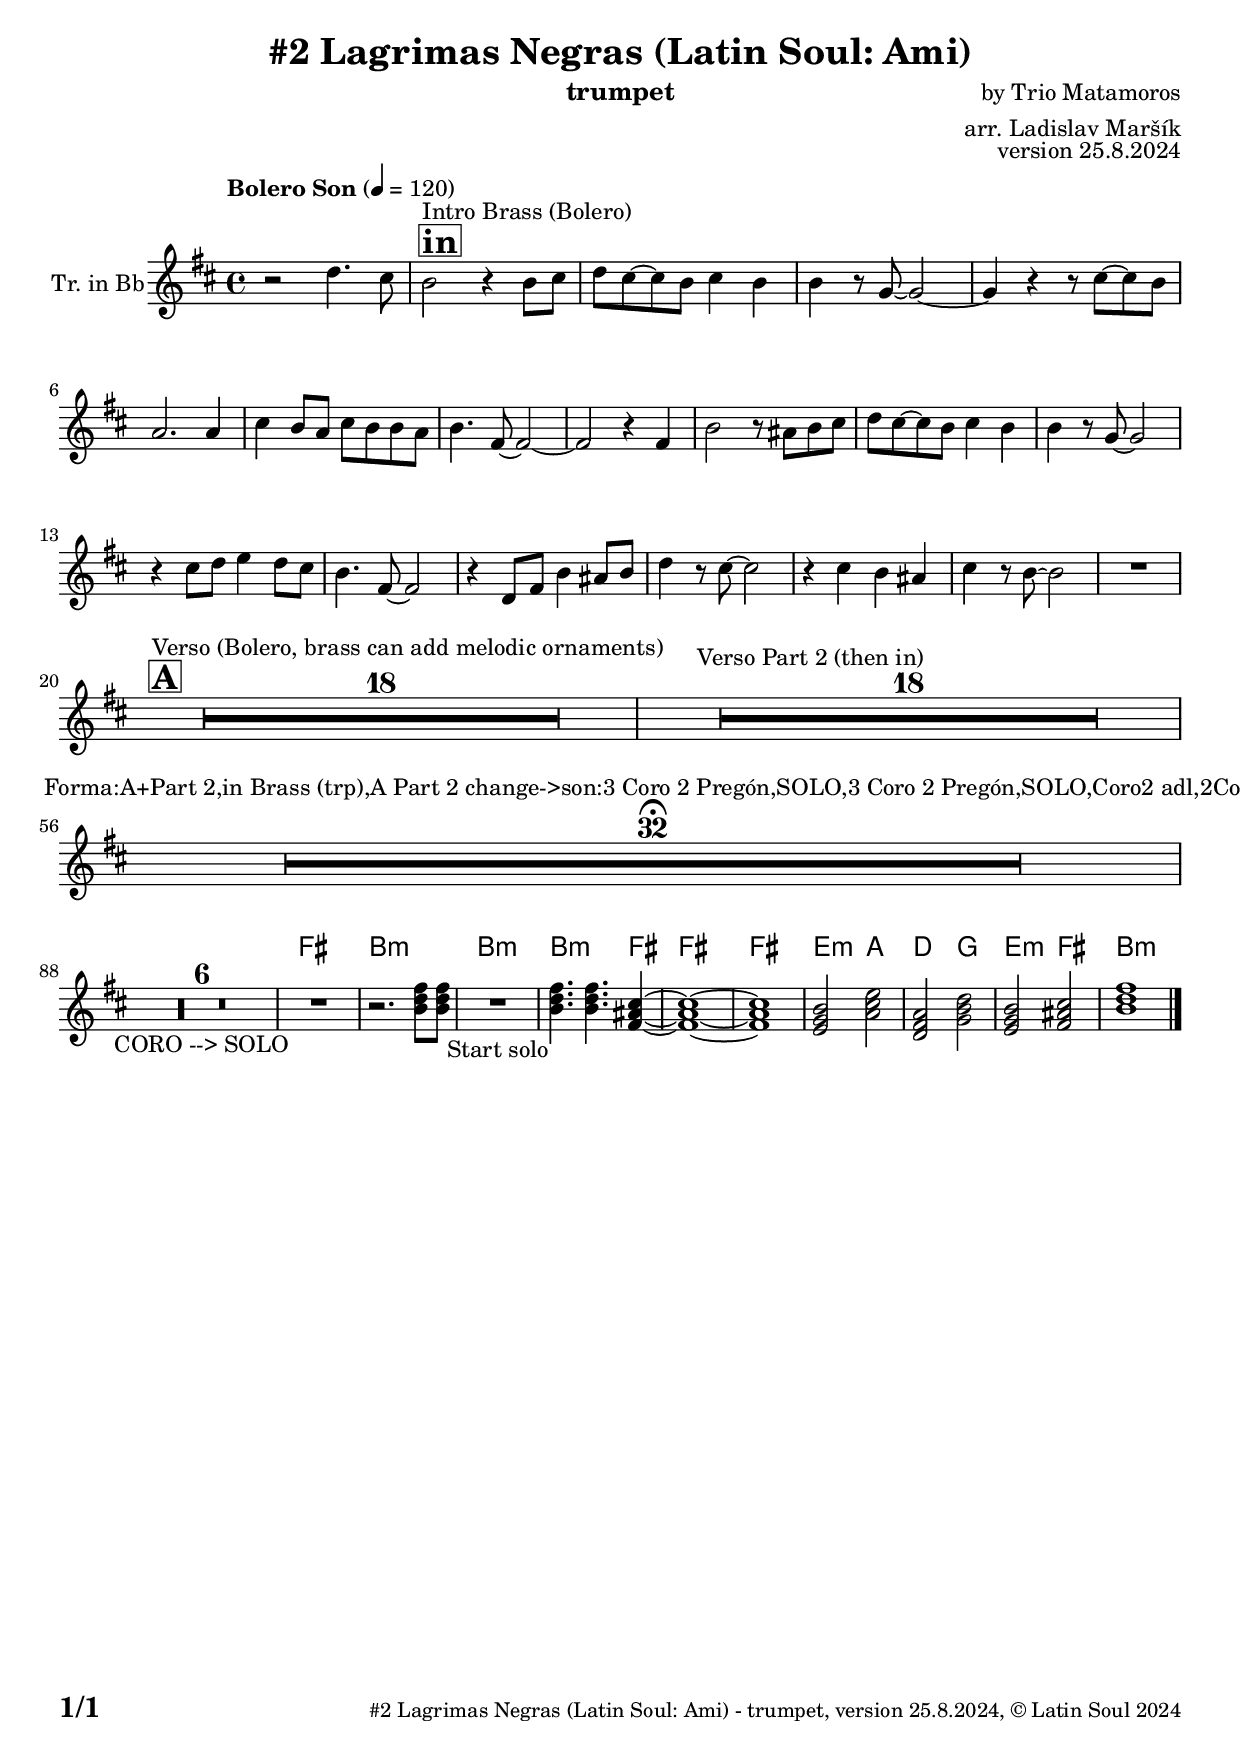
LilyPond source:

\version "2.24.4"

% Sheet revision 2022_09

\header {
  title = "#2 Lagrimas Negras (Latin Soul: Ami)"
  instrument = "trumpet"
  composer = "by Trio Matamoros"
  arranger = "arr. Ladislav Maršík"
  opus = "version 25.8.2024"
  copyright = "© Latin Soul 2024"
}

inst =
#(define-music-function
  (string)
  (string?)
  #{ <>^\markup \abs-fontsize #16 \bold \box #string #})

makePercent = #(define-music-function (note) (ly:music?)
                 (make-music 'PercentEvent 'length (ly:music-length note)))

#(define (test-stencil grob text)
   (let* ((orig (ly:grob-original grob))
          (siblings (ly:spanner-broken-into orig)) ; have we been split?
          (refp (ly:grob-system grob))
          (left-bound (ly:spanner-bound grob LEFT))
          (right-bound (ly:spanner-bound grob RIGHT))
          (elts-L (ly:grob-array->list (ly:grob-object left-bound 'elements)))
          (elts-R (ly:grob-array->list (ly:grob-object right-bound 'elements)))
          (break-alignment-L
           (filter
            (lambda (elt) (grob::has-interface elt 'break-alignment-interface))
            elts-L))
          (break-alignment-R
           (filter
            (lambda (elt) (grob::has-interface elt 'break-alignment-interface))
            elts-R))
          (break-alignment-L-ext (ly:grob-extent (car break-alignment-L) refp X))
          (break-alignment-R-ext (ly:grob-extent (car break-alignment-R) refp X))
          (num
           (markup text))
          (num
           (if (or (null? siblings)
                   (eq? grob (car siblings)))
               num
               (make-parenthesize-markup num)))
          (num (grob-interpret-markup grob num))
          (num-stil-ext-X (ly:stencil-extent num X))
          (num-stil-ext-Y (ly:stencil-extent num Y))
          (num (ly:stencil-aligned-to num X CENTER))
          (num
           (ly:stencil-translate-axis
            num
            (+ (interval-length break-alignment-L-ext)
               (* 0.5
                  (- (car break-alignment-R-ext)
                     (cdr break-alignment-L-ext))))
            X))
          (bracket-L
           (markup
            #:path
            0.1 ; line-thickness
            `((moveto 0.5 ,(* 0.5 (interval-length num-stil-ext-Y)))
              (lineto ,(* 0.5
                          (- (car break-alignment-R-ext)
                             (cdr break-alignment-L-ext)
                             (interval-length num-stil-ext-X)))
                      ,(* 0.5 (interval-length num-stil-ext-Y)))
              (closepath)
              (rlineto 0.0
                       ,(if (or (null? siblings) (eq? grob (car siblings)))
                            -1.0 0.0)))))
          (bracket-R
           (markup
            #:path
            0.1
            `((moveto ,(* 0.5
                          (- (car break-alignment-R-ext)
                             (cdr break-alignment-L-ext)
                             (interval-length num-stil-ext-X)))
                      ,(* 0.5 (interval-length num-stil-ext-Y)))
              (lineto 0.5
                      ,(* 0.5 (interval-length num-stil-ext-Y)))
              (closepath)
              (rlineto 0.0
                       ,(if (or (null? siblings) (eq? grob (last siblings)))
                            -1.0 0.0)))))
          (bracket-L (grob-interpret-markup grob bracket-L))
          (bracket-R (grob-interpret-markup grob bracket-R))
          (num (ly:stencil-combine-at-edge num X LEFT bracket-L 0.4))
          (num (ly:stencil-combine-at-edge num X RIGHT bracket-R 0.4)))
     num))

#(define-public (Measure_attached_spanner_engraver context)
   (let ((span '())
         (finished '())
         (event-start '())
         (event-stop '()))
     (make-engraver
      (listeners ((measure-counter-event engraver event)
                  (if (= START (ly:event-property event 'span-direction))
                      (set! event-start event)
                      (set! event-stop event))))
      ((process-music trans)
       (if (ly:stream-event? event-stop)
           (if (null? span)
               (ly:warning "You're trying to end a measure-attached spanner but you haven't started one.")
               (begin (set! finished span)
                 (ly:engraver-announce-end-grob trans finished event-start)
                 (set! span '())
                 (set! event-stop '()))))
       (if (ly:stream-event? event-start)
           (begin (set! span (ly:engraver-make-grob trans 'MeasureCounter event-start))
             (set! event-start '()))))
      ((stop-translation-timestep trans)
       (if (and (ly:spanner? span)
                (null? (ly:spanner-bound span LEFT))
                (moment<=? (ly:context-property context 'measurePosition) ZERO-MOMENT))
           (ly:spanner-set-bound! span LEFT
                                  (ly:context-property context 'currentCommandColumn)))
       (if (and (ly:spanner? finished)
                (moment<=? (ly:context-property context 'measurePosition) ZERO-MOMENT))
           (begin
            (if (null? (ly:spanner-bound finished RIGHT))
                (ly:spanner-set-bound! finished RIGHT
                                       (ly:context-property context 'currentCommandColumn)))
            (set! finished '())
            (set! event-start '())
            (set! event-stop '()))))
      ((finalize trans)
       (if (ly:spanner? finished)
           (begin
            (if (null? (ly:spanner-bound finished RIGHT))
                (set! (ly:spanner-bound finished RIGHT)
                      (ly:context-property context 'currentCommandColumn)))
            (set! finished '())))
       (if (ly:spanner? span)
           (begin
            (ly:warning "I think there's a dangling measure-attached spanner :-(")
            (ly:grob-suicide! span)
            (set! span '())))))))

\layout {
  \context {
    \Staff
    \consists #Measure_attached_spanner_engraver
    \override MeasureCounter.font-encoding = #'latin1
    \override MeasureCounter.font-size = 0
    \override MeasureCounter.outside-staff-padding = 2
    \override MeasureCounter.outside-staff-horizontal-padding = #0
  }
}

repeatBracket = #(define-music-function
                  (parser location N note)
                  (number? ly:music?)
                  #{
                    \override Staff.MeasureCounter.stencil =
                    #(lambda (grob) (test-stencil grob #{ #(string-append(number->string N) "x") #} ))
                    \startMeasureCount
                    \repeat volta #N { $note }
                    \stopMeasureCount
                  #}
                  )

Trumpet = \new Voice
\transpose c d'
\relative c {
      \set Staff.instrumentName = \markup {
    \center-align { "Tr. in Bb" }
  }
  \set Staff.midiInstrument = "trumpet"
  \set Staff.midiMaximumVolume = #1.0

  \key a \minor
  \time 4/4
  \tempo "Bolero Son" 4 = 120
    
    r2 c'4. b8 |
        	  \inst "in"
    	s1*0 ^\markup { "Intro Brass (Bolero)" }
    	
    a2 r4 a8 b |
    c b ~ b a b4 a |
    a r8 f8 ~ f2 ~ |
    f4 r r8 b ~ b a | \break
    g2. g4 |
    b a8 g b a a g |
    a4. e8 ~ e2 ~  |
    e2 r4 e |
    a2 r8 gis a b |
    c b ~ b a b4 a |
    a r8 f ~ f2 | \break
    r4 b8 c d4 c8 b |
    a4. e8 ~ e2 |
    r4 c8 e a4 gis8 a |
    c4 r8 b ~ b2 |
    r4 b a gis |
    b r8 a ~ a2 |
    R1 | \break
    
       	  \inst "A"
    	s1*0 ^\markup { "Verso (Bolero, brass can add melodic ornaments)"  }
    R1*18
    
        	s1*0 ^\markup { "Verso Part 2 (then in)"  }
    R1*18
    
    \break
   
   R1*32 \fermata ^\markup { \line { "Forma:A+Part 2,in Brass (trp),A Part 2" }  \line { "change->son:3 Coro 2 Pregón,SOLO,3 Coro 2 Pregón,SOLO,Coro2 adl,2Coro" } } \break
   
      \chordmode {
   R1*6 _\markup { "CORO --> SOLO" }
   R1 |
   r2.
 a,8:m a,:m 
   R1 _\markup { "Start solo" } |
a,4.:m a,4.:m e,4 ~ 
   
   
e,1 ~  |
e,1  |
 d,2:m g,2  |
c,2 f,2  |
 d,2:m e,2 |
 a,1:m
      }
    
      \label #'lastPage
    \bar "|."
}

Chords =
\transpose c d'
\chords {
  \set noChordSymbol = ""
  R1*93
  

  e1 |
  a1:m |
  a1:m |
  a2.:m e4 |

e1 ~  |
e1  |
 d2:m g2  |
c2 f2  |
 d2:m e2 |
 a1:m
}

\score {
  <<
    \Chords
    \compressMMRests \new Staff \with {
      \consists "Volta_engraver"
    }
    {
      \Trumpet
    }
  >>
  \layout {
    \context {
      \Score
      \remove "Volta_engraver"
    }
  }
}

\paper {
  system-system-spacing =
  #'((basic-distance . 14)
     (minimum-distance . 10)
     (padding . 1)
     (stretchability . 60))
  between-system-padding = #2
  bottom-margin = 5\mm

  print-first-page-number = ##t
  oddHeaderMarkup = \markup \fill-line { " " }
  evenHeaderMarkup = \markup \fill-line { " " }
  oddFooterMarkup = \markup {
    \fill-line {
      \bold \fontsize #2
      \concat { \fromproperty #'page:page-number-string "/" \page-ref #'lastPage "0" "?" }

      \fontsize #-1
      \concat { \fromproperty #'header:title " - " \fromproperty #'header:instrument ", " \fromproperty #'header:opus ", " \fromproperty #'header:copyright }
    }
  }
  evenFooterMarkup = \markup {
    \fill-line {
      \fontsize #-1
      \concat { \fromproperty #'header:title " - " \fromproperty #'header:instrument ", " \fromproperty #'header:opus ", " \fromproperty #'header:copyright }

      \bold \fontsize #2
      \concat { \fromproperty #'page:page-number-string "/" \page-ref #'lastPage "0" "?" }
    }
  }
}